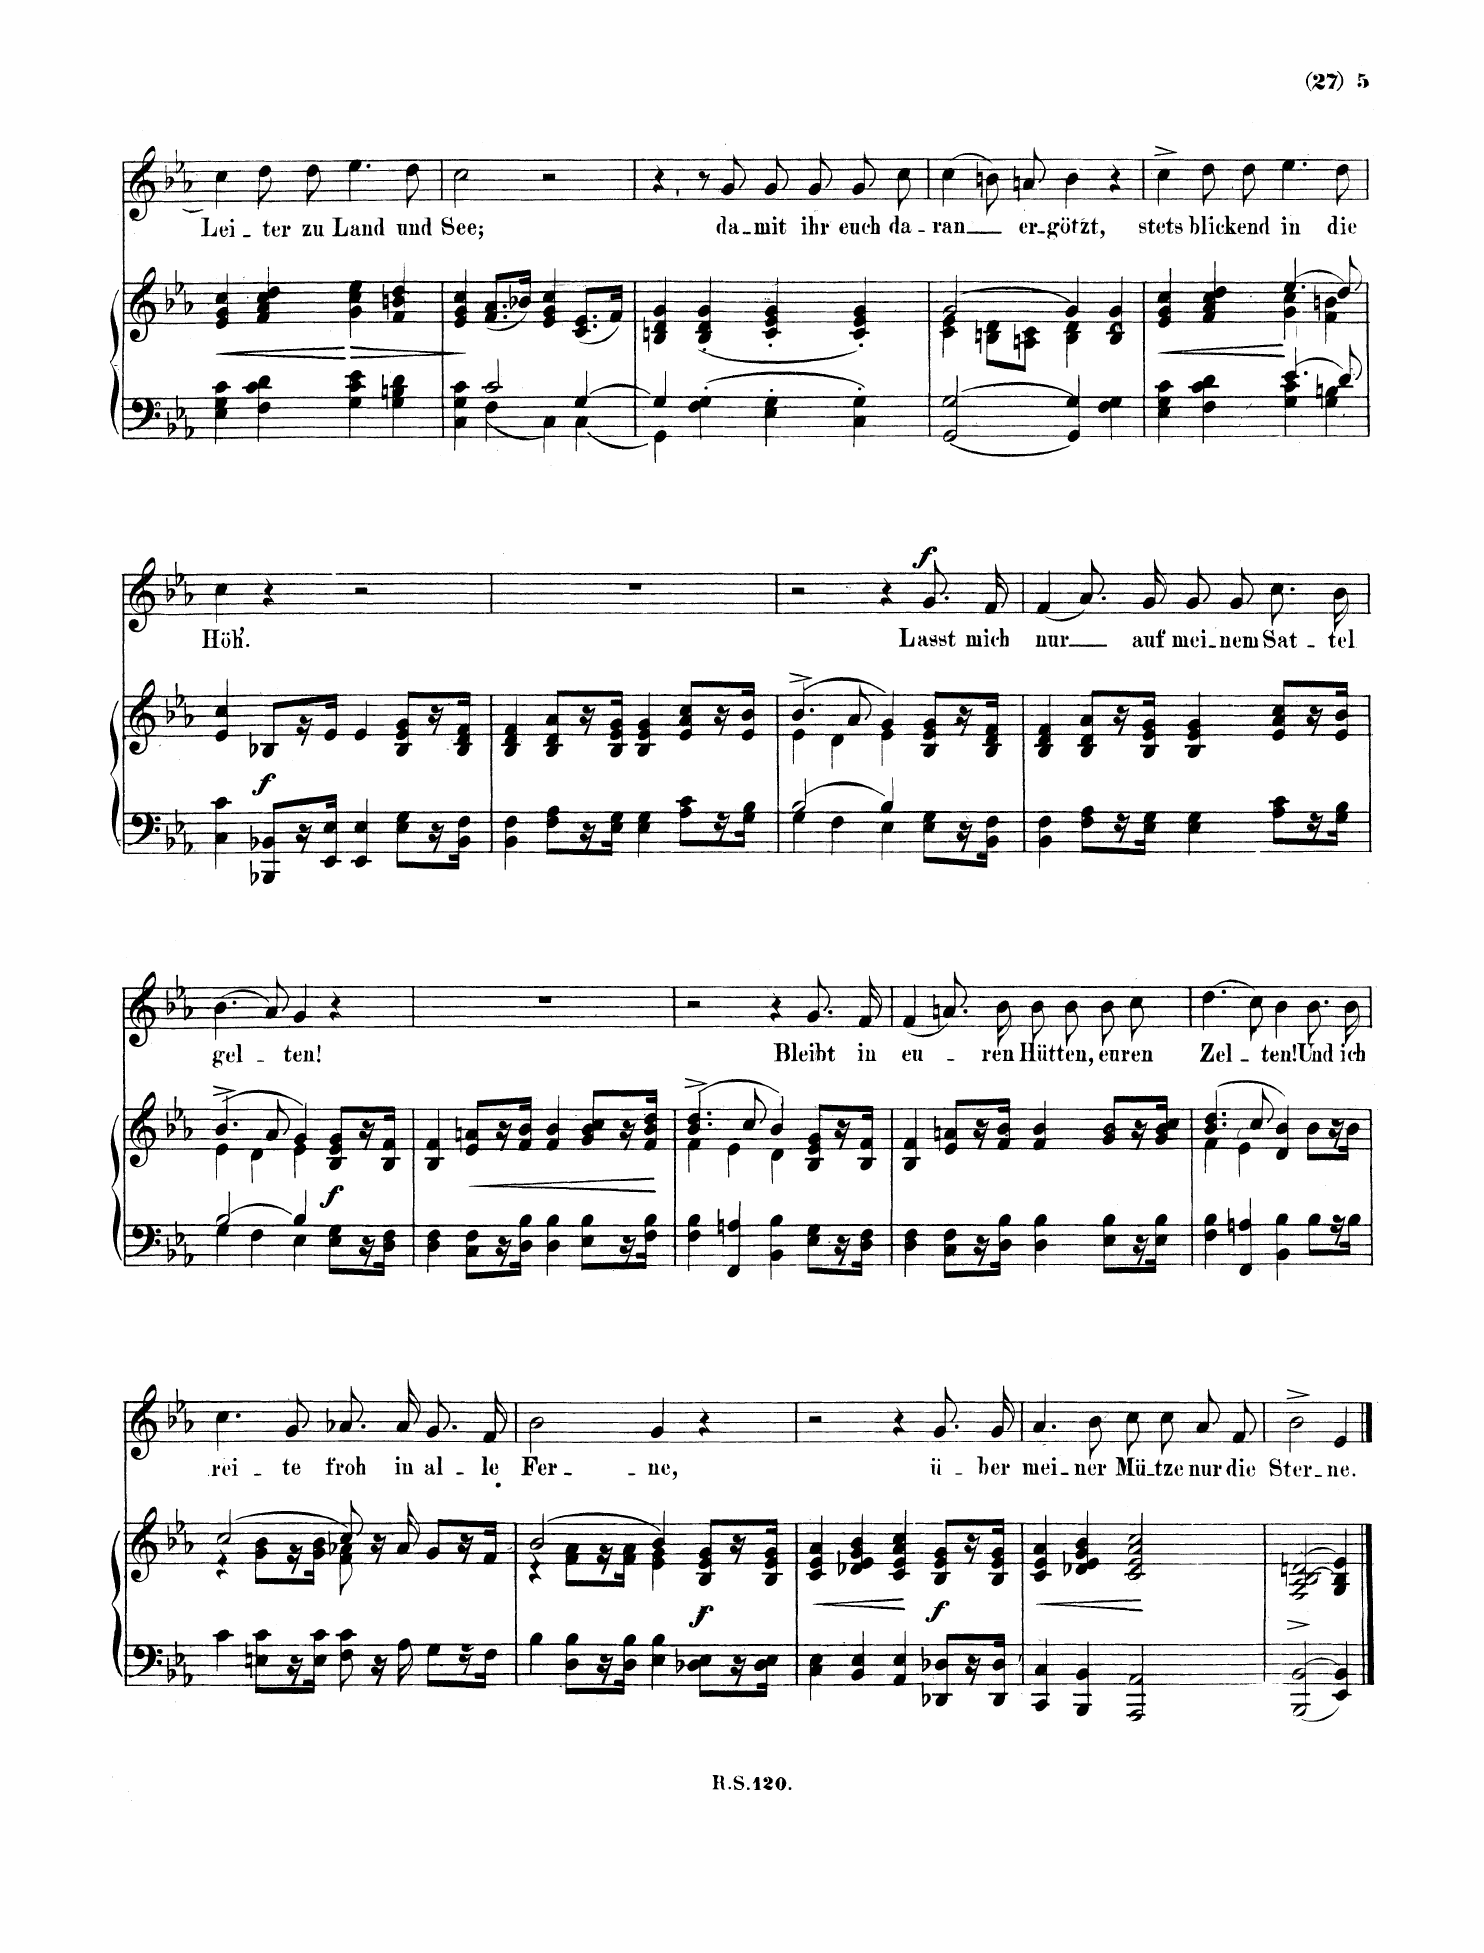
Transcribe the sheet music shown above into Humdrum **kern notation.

**kern	**kern	**dynam	**kern	**text	**dynam
*part2	*part2	*part2	*part1	*part1	*part1
*staff3	*staff2	*staff2/3	*staff1	*staff1	*staff1
*I"Piano	*	*	*I"Voice	*	*
*I'Pno	*	*	*	*	*
*clefF4	*clefG2	*	*clefG2	*	*
*k[b-e-a-]	*k[b-e-a-]	*	*k[b-e-a-]	*	*
*M4/4	*M4/4	*	*M4/4	*	*
*met(c)	*met(c)	*	*met(c)	*	*
=16	=16	=16	=16	=16	=16
!	!	!LO:HP:b	!	!	!
4E-\ 4G\ 4c\	4e-/ 4g/ 4cc/	<	4cc\	Lei-	.
4F\ 4c\ 4d\	4f/ 4a-/ 4cc/ 4dd/	.	8dd\L	-ter	.
.	.	.	8dd\J	zu	.
!	!	!LO:HP:n=1:b	!	!	!
4G\ 4c\ 4e-\	4g\ 4cc\ 4ee-\	[ >	4.ee-\	Land	.
4G\ 4Bn\ 4d\	4f/ 4bn/ 4dd/	.	.	.	.
.	.	.	8dd\	und	.
=17	=17	=17	=17	=17	=17
*^	*	*	*	*	*
4C\ 4G\ 4c\	4ryy	4e-/ 4g/ 4cc/	.	2cc\	See;	.
2c/	4F\	(8.f/ 8.a-/L	]	.	.	.
.	.	16b-X/Jk)	.	.	.	.
.	4C\	4e-/ 4g/ 4cc/	.	2r	.	.
[4G/	4C\	(8.c/ 8.e-/L	.	.	.	.
.	.	16f/Jk)	.	.	.	.
=18	=18	=18	=18	=18	=18	=18
4G/]	4FF\	4Bn/ 4d/ 4g/	.	4r	.	.
4F\' 4G\'	2.ryy	(4B/' 4d/' 4g/'	.	8r	.	.
.	.	.	.	8g/	da-	.
4E-\' 4G\'	.	4c/' 4e-/' 4g/'	.	8g/L	-mit	.
.	.	.	.	8g/J	ihr	.
4C\' 4G\'	.	4c/' 4e-/' 4g/')	.	8g/L	euch	.
.	.	.	.	8cc/J	da-	.
*v	*v	*	*	*	*	*
=19	=19	=19	=19	=19	=19
*	*^	*	*	*	*
[2GG/ [2G/	[2g/	4c\ 4e-\	.	(4cc\	-ran	.
.	.	8Bn\ 8d\L	.	8bn/L)	.	.
.	.	8An\ 8c\J	.	8an/J	er-	.
4GG/] 4G/]	4g/]	4B\ 4d\	.	4b\	-götzt,	.
4F\ 4G\	4B/ 4d/ 4g/	4ryy	.	4r	.	.
=20	=20	=20	=20	=20	=20	=20
*^	*	*	*	*	*	*
!	!	!	!	!LO:HP:b	!	!	!
4E-\ 4G\ 4c\	2ryy	4e-/ 4g/ 4cc/	2ryy	<	4cc^\	stets	.
4F\ 4c\ 4d\	.	4f/ 4a-/ 4cc/ 4dd/	.	.	8dd\L	blick-	.
.	.	.	.	.	8dd\J	-end	.
4.e-/	4G\ 4c\	(4.ee-/	4g\ 4cc\	[	4.ee-\	in	.
.	4G\ 4Bn\	.	4f\ 4bn\	.	.	.	.
8d/	.	8dd/)	.	.	8dd\	die	.
*v	*v	*	*	*	*	*	*
*	*v	*v	*	*	*	*
=21	=21	=21	=21	=21	=21
4C\ 4c\	4e-/ 4cc/	.	4cc\	Höh’.	.
!	!	!LO:DY:b	!	!	!
8BBB-X/ 8BB-X/L	8B-X/L	f	4r	.	.
16r	16r	.	.	.	.
16EE-/ 16E-/JJ	16e-/JJ	.	.	.	.
4EE-/ 4E-/	4e-/	.	2r	.	.
8E-\ 8G\L	8B-/ 8e-/ 8g/L	.	.	.	.
16r	16r	.	.	.	.
16BB-\ 16F\JJ	16B-/ 16d/ 16f/JJ	.	.	.	.
=22	=22	=22	=22	=22	=22
4BB-\ 4F\	4B-/ 4d/ 4f/	.	1r	.	.
8F\ 8A-\L	8B-/ 8d/ 8a-/L	.	.	.	.
16r	16r	.	.	.	.
16E-\ 16G\JJ	16B-/ 16e-/ 16g/JJ	.	.	.	.
4E-\ 4G\	4B-/ 4e-/ 4g/	.	.	.	.
8A-\ 8c\L	8e-/ 8a-/ 8cc/L	.	.	.	.
16r	16r	.	.	.	.
16G\ 16B-\JJ	16e-/ 16b-/JJ	.	.	.	.
=23	=23	=23	=23	=23	=23
*^	*^	*	*	*	*
[2B-/	4G\	(4.b-^/	4e-\	.	2r	.	.
.	4F\	.	4d\	.	.	.	.
.	.	8a-/	.	.	.	.	.
4B-/]	4E-\	4e-/ 4g/)	2ryy	.	4r	.	.
!	!	!	!	!	!	!	!LO:DY:a
8E-\ 8G\L	4ryy	8B-/ 8e-/ 8g/L	.	.	8.g/L	Lasst	f
16r	.	16r	.	.	.	.	.
16BB-\ 16F\JJ	.	16B-/ 16d/ 16f/JJ	.	.	16f/Jk	mich	.
*v	*v	*	*	*	*	*	*
*	*v	*v	*	*	*	*
=24	=24	=24	=24	=24	=24
4BB-\ 4F\	4B-/ 4d/ 4f/	.	(4f/	nur	.
8F\ 8A-\L	8B-/ 8d/ 8a-/L	.	8.a-/L)	.	.
16r	16r	.	.	.	.
16E-\ 16G\JJ	16B-/ 16e-/ 16g/JJ	.	16g/Jk	auf	.
4E-\ 4G\	4B-/ 4e-/ 4g/	.	8g/L	mei-	.
.	.	.	8g/J	-nem	.
8A-\ 8c\L	8e-/ 8a-/ 8cc/L	.	8.cc\L	Sat-	.
16r	16r	.	.	.	.
16G\ 16B-\JJ	16e-/ 16b-/JJ	.	16b-\Jk	-tel	.
=25	=25	=25	=25	=25	=25
*^	*^	*	*	*	*
[2B-/	4G\	(4.b-^/	4e-\	.	(4.b-\	gel-	.
.	4F\	.	4d\	.	.	.	.
.	.	8a-/	.	.	8a-/)	.	.
4B-/]	4E-\	4g/)	4e-\	.	4g/	-ten!	.
!	!	!	!	!LO:DY:b	!	!	!
8E-\ 8G\L	4ryy	8B-/ 8e-/ 8g/L	4ryy	f	4r	.	.
16r	.	16r	.	.	.	.	.
16D\ 16F\JJ	.	16B-/ 16f/JJ	.	.	.	.	.
*v	*v	*	*	*	*	*	*
*	*v	*v	*	*	*	*
=26	=26	=26	=26	=26	=26
4D\ 4F\	4B-/ 4f/	.	1r	.	.
!	!	!LO:HP:b	!	!	!
8C\ 8F\L	8e-/ 8an/L	<	.	.	.
16r	16r	.	.	.	.
16D\ 16B-\JJ	16f/ 16b-/JJ	.	.	.	.
4D\ 4B-\	4f/ 4b-/	.	.	.	.
8E-\ 8B-\L	8g/ 8b-/ 8cc/L	.	.	.	.
16r	16r	.	.	.	.
16F\ 16B-\JJ	16f/ 16b-/ 16dd/JJ	.	.	.	.
.	.	[	.	.	.
=27	=27	=27	=27	=27	=27
*	*^	*	*	*	*
4F\ 4B-\	(4.b-/^ 4.dd/^	4f\	.	2r	.	.
4FF/ 4An/	.	4e-\	.	.	.	.
.	8cc/	.	.	.	.	.
4BB-\ 4B-\	4b-/)	4d\	.	4r	.	.
8E-\ 8G\L	8B-/ 8e-/ 8g/L	4ryy	.	8.g/L	Bleibt	.
16r	16r	.	.	.	.	.
16D\ 16F\JJ	16B-/ 16f/JJ	.	.	16f/Jk	in	.
*	*v	*v	*	*	*	*
=28	=28	=28	=28	=28	=28
4D\ 4F\	4B-/ 4f/	.	(4f/	eu-	.
8C\ 8F\L	8e-/ 8an/L	.	8.an/L)	.	.
16r	16r	.	.	.	.
16D\ 16B-\JJ	16f/ 16b-/JJ	.	16b-/Jk	-ren	.
4D\ 4B-\	4f/ 4b-/	.	8b-\L	Hüt-	.
.	.	.	8b-\J	-ten,	.
8E-\ 8B-\L	8g/ 8b-/L	.	8b-\L	eu-	.
16r	16r	.	8cc\J	-ren	.
16E-\ 16B-\JJ	16g/ 16b-/ 16cc/JJ	.	.	.	.
=29	=29	=29	=29	=29	=29
*	*^	*	*	*	*
4F\ 4B-\	(4.b-/ 4.dd/	4f\	.	(4.dd\	Zel-	.
4FF/ 4An/	.	4e-\	.	.	.	.
.	8cc/	.	.	8cc\)	.	.
4BB-\ 4B-\	4d/ 4b-/)	2ryy	.	4b-\	-ten!	.
8B-\L	8b-\L	.	.	8.b-\L	Und	.
16r	16r	.	.	.	.	.
16B-\JJ	16b-\JJ	.	.	16b-\Jk	ich	.
=30	=30	=30	=30	=30	=30	=30
4c\	[2cc/	4r	.	4.cc\	rei-	.
8En\ 8c\L	.	8g\ 8b-\L	.	.	.	.
16r	.	16r	.	8g/	-te	.
16E\ 16c\JJ	.	16g\ 16b-\JJ	.	.	.	.
8F\ 8c\	8cc/]	8f\ 8a-X\	.	8.a-X/L	froh	.
16r	16r	4.ryy	.	.	.	.
16A-\	16a-/	.	.	16a-/Jk	in	.
8G\L	8g/L	.	.	8.g/L	al-	.
16r	16r	.	.	.	.	.
16F\JJ	16f/JJ	.	.	16f/Jk	-le	.
=31	=31	=31	=31	=31	=31	=31
4B-\	[2b-/	4r	.	2b-\	Fer-	.
8D\ 8B-\L	.	8f\ 8a-\L	.	.	.	.
16r	.	16r	.	.	.	.
16D\ 16B-\JJ	.	16f\ 16a-\JJ	.	.	.	.
4E-\ 4B-\	4b-/]	4e-\ 4g\	.	4g/	-ne,	.
!	!	!	!LO:DY:b	!	!	!
8D-X\ 8E-\L	8B-/ 8e-/ 8g/L	4ryy	f	4r	.	.
16r	16r	.	.	.	.	.
16D-\ 16E-\JJ	16B-/ 16e-/ 16g/JJ	.	.	.	.	.
*	*v	*v	*	*	*	*
=32	=32	=32	=32	=32	=32
!	!	!LO:HP:b	!	!	!
4C\ 4E-\	4c/ 4e-/ 4a-/	<	2r	.	.
4BB-/ 4E-/	4d-X/ 4e-/ 4b-/	.	.	.	.
4AA-/ 4E-/	4c/ 4e-/ 4a-/ 4cc/	.	4r	.	.
!	!	!LO:DY:n=1:b	!	!	!
8DD-X/ 8D-X/L	8B-/ 8e-/ 8g/L	[ f	8.g/L	ü-	.
16r	16r	.	.	.	.
16DD-/ 16D-/JJ	16B-/ 16e-/ 16g/JJ	.	16g/Jk	-ber	.
=33	=33	=33	=33	=33	=33
!	!	!LO:HP:b	!	!	!
4CC/ 4C/	4c/ 4e-/ 4a-/	<	4.a-/	mei-	.
4BBB-/ 4BB-/	4d-X/ 4e-/ 4g/ 4b-/	.	.	.	.
.	.	.	8b-\	-ner	.
2AAA-/ 2AA-/	2c/ 2e-/ 2a-/ 2cc/	[	8cc\L	Mü-	.
.	.	.	8cc\J	-tze	.
.	.	.	8a-/L	nur	.
.	.	.	8f/J	die	.
=34	=34	=34	=34	=34	=34
2BBB-/ [2BB-/	(2F/^ 2A-/^ [2B-/^ 2dn/^	.	2b-^\	Ster-	.
4EE-/ 4BB-/]	4G/ 4B-/] 4e-/)	.	4e-/	-ne.	.
==	==	==	==	==	==
*-	*-	*-	*-	*-	*-
